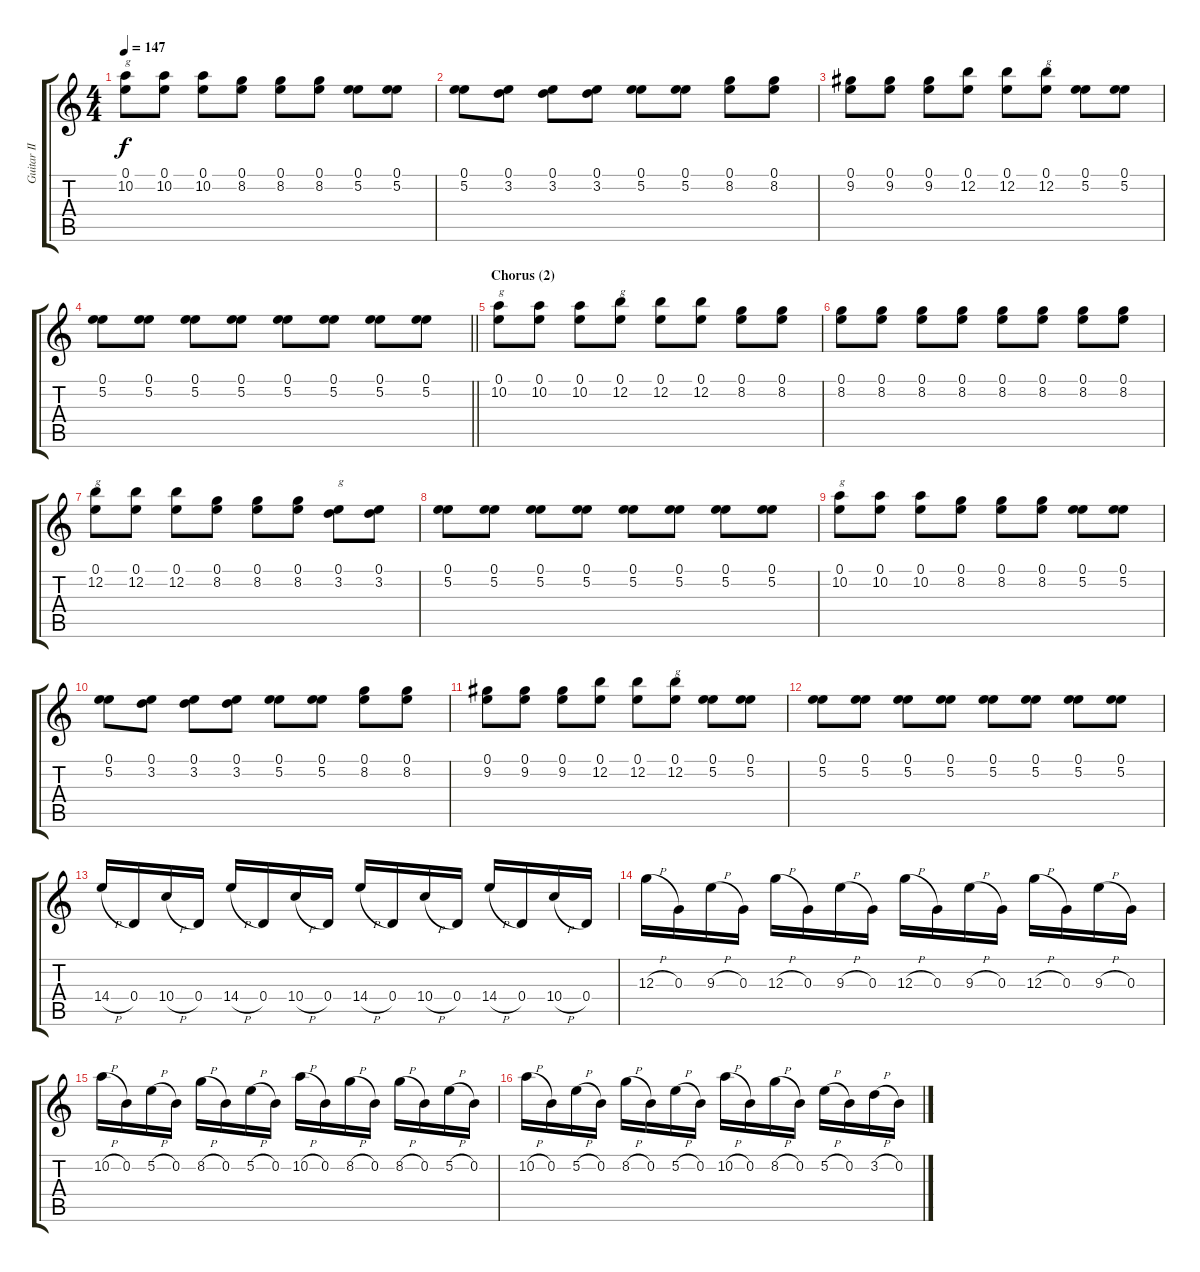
\track ("Guitar II" "Guitar II") {instrument distortionguitar}
\staff {score tabs}
\tuning (E4 B3 G3 D3 A2 E2) {hide}
\ts (4 4)
\tempo 147
\clef g2
\ks aminor
(0.1 10.2).8{txt "g" dy f} (0.1 10.2).8 (0.1 10.2).8 (0.1 8.2).8 (0.1 8.2).8 (0.1 8.2).8 (0.1 5.2).8 (0.1 5.2).8 |
(0.1 5.2).8 (0.1 3.2).8 (0.1 3.2).8 (0.1 3.2).8 (0.1 5.2).8 (0.1 5.2).8 (0.1 8.2).8 (0.1 8.2).8 |
(0.1 9.2).8 (0.1 9.2).8 (0.1 9.2).8 (0.1 12.2).8 (0.1 12.2).8 (0.1 12.2).8{txt "g"} (0.1 5.2).8 (0.1 5.2).8 |
\barLineRight lightlight
(0.1 5.2).8 (0.1 5.2).8 (0.1 5.2).8 (0.1 5.2).8 (0.1 5.2).8 (0.1 5.2).8 (0.1 5.2).8 (0.1 5.2).8 |
\section ("" "Chorus (2)")
(0.1 10.2).8{txt "g"} (0.1 10.2).8 (0.1 10.2).8 (0.1 12.2).8{txt "g"} (0.1 12.2).8 (0.1 12.2).8 (0.1 8.2).8 (0.1 8.2).8 |
(0.1 8.2).8 (0.1 8.2).8 (0.1 8.2).8 (0.1 8.2).8 (0.1 8.2).8 (0.1 8.2).8 (0.1 8.2).8 (0.1 8.2).8 |
(0.1 12.2).8{txt "g"} (0.1 12.2).8 (0.1 12.2).8 (0.1 8.2).8 (0.1 8.2).8 (0.1 8.2).8 (0.1 3.2).8{txt "g"} (0.1 3.2).8 |
(0.1 5.2).8 (0.1 5.2).8 (0.1 5.2).8 (0.1 5.2).8 (0.1 5.2).8 (0.1 5.2).8 (0.1 5.2).8 (0.1 5.2).8 |
(0.1 10.2).8{txt "g"} (0.1 10.2).8 (0.1 10.2).8 (0.1 8.2).8 (0.1 8.2).8 (0.1 8.2).8 (0.1 5.2).8 (0.1 5.2).8 |
(0.1 5.2).8 (0.1 3.2).8 (0.1 3.2).8 (0.1 3.2).8 (0.1 5.2).8 (0.1 5.2).8 (0.1 8.2).8 (0.1 8.2).8 |
(0.1 9.2).8 (0.1 9.2).8 (0.1 9.2).8 (0.1 12.2).8 (0.1 12.2).8 (0.1 12.2).8{txt "g"} (0.1 5.2).8 (0.1 5.2).8 |
(0.1 5.2).8 (0.1 5.2).8 (0.1 5.2).8 (0.1 5.2).8 (0.1 5.2).8 (0.1 5.2).8 (0.1 5.2).8 (0.1 5.2).8 |
14.4{h}.16 0.4.16 10.4{h}.16 0.4.16 14.4{h}.16 0.4.16 10.4{h}.16 0.4.16 14.4{h}.16 0.4.16 10.4{h}.16 0.4.16 14.4{h}.16 0.4.16 10.4{h}.16 0.4.16 |
12.3{h}.16 0.3.16 9.3{h}.16 0.3.16 12.3{h}.16 0.3.16 9.3{h}.16 0.3.16 12.3{h}.16 0.3.16 9.3{h}.16 0.3.16 12.3{h}.16 0.3.16 9.3{h}.16 0.3.16 |
10.2{h}.16 0.2.16 5.2{h}.16 0.2.16 8.2{h}.16 0.2.16 5.2{h}.16 0.2.16 10.2{h}.16 0.2.16 8.2{h}.16 0.2.16 8.2{h}.16 0.2.16 5.2{h}.16 0.2.16 |
10.2{h}.16 0.2.16 5.2{h}.16 0.2.16 8.2{h}.16 0.2.16 5.2{h}.16 0.2.16 10.2{h}.16 0.2.16 8.2{h}.16 0.2.16 5.2{h}.16 0.2.16 3.2{h}.16 0.2.16
